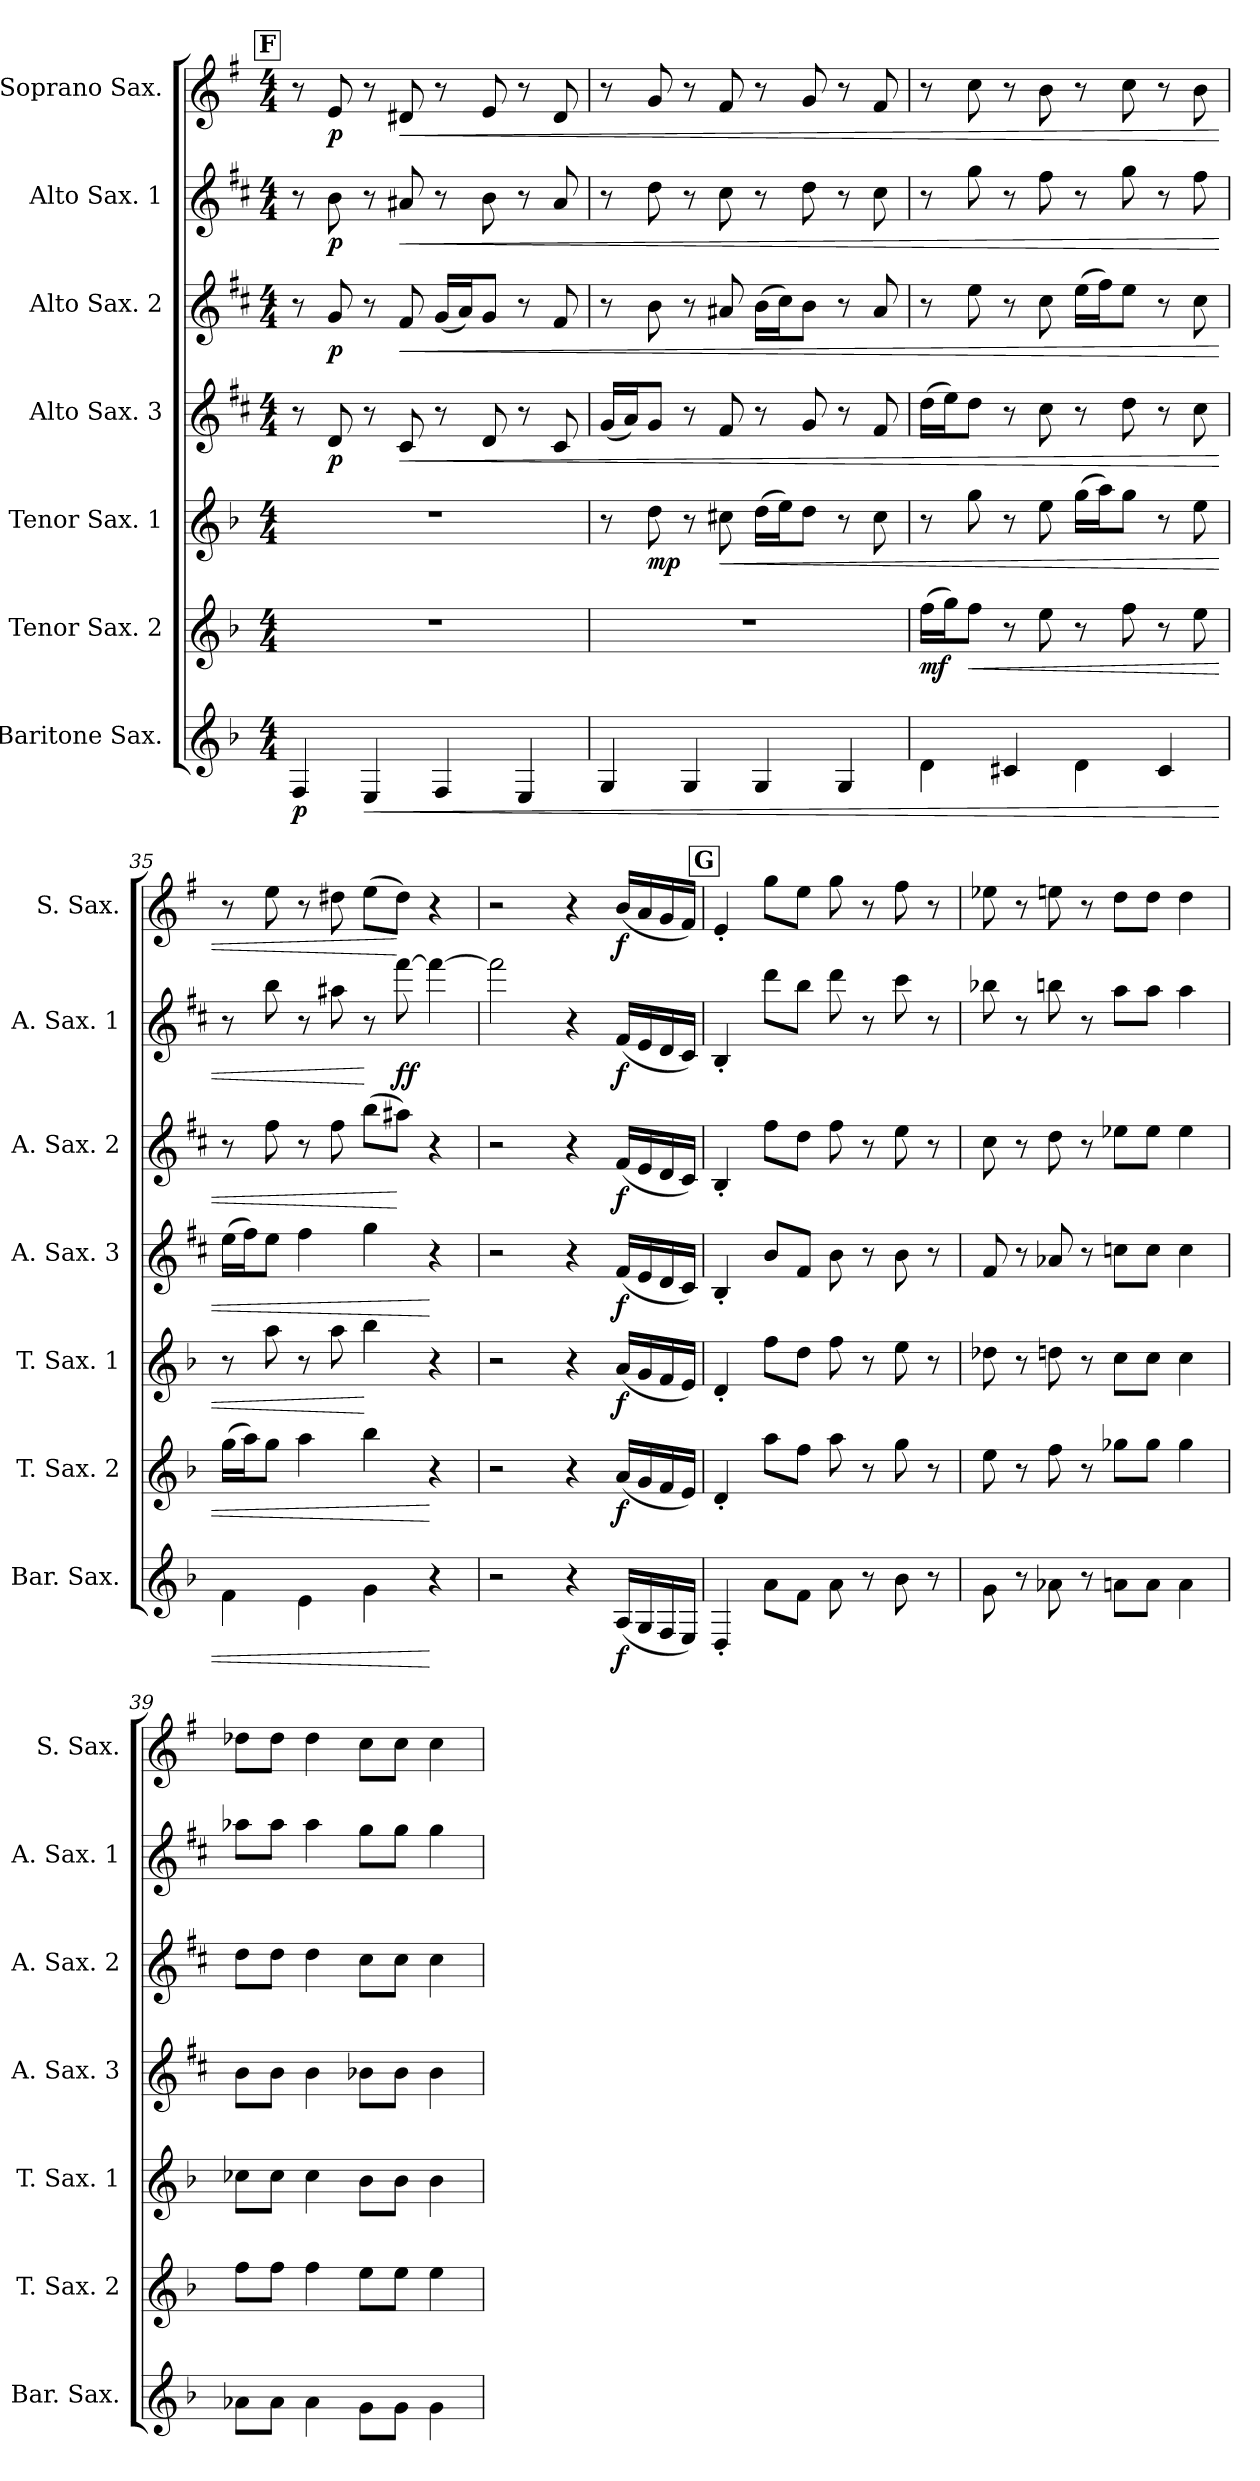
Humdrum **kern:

**kern	**dynam	**kern	**dynam	**kern	**dynam	**kern	**dynam	**kern	**dynam	**kern	**dynam	**kern	**dynam
*part7	*part7	*part6	*part6	*part5	*part5	*part4	*part4	*part3	*part3	*part2	*part2	*part1	*part1
*staff7	*staff7	*staff6	*staff6	*staff5	*staff5	*staff4	*staff4	*staff3	*staff3	*staff2	*staff2	*staff1	*staff1
*I"Baritone Sax.	*	*I"Tenor Sax. 2	*	*I"Tenor Sax. 1	*	*I"Alto Sax. 3	*	*I"Alto Sax. 2	*	*I"Alto Sax. 1	*	*I"Soprano Sax.	*
*I'Bar. Sax.	*	*I'T. Sax. 2	*	*I'T. Sax. 1	*	*I'A. Sax. 3	*	*I'A. Sax. 2	*	*I'A. Sax. 1	*	*I'S. Sax.	*
*clefG2	*	*clefG2	*	*clefG2	*	*clefG2	*	*clefG2	*	*clefG2	*	*clefG2	*
*ITrd12c21	*	*ITrd8c14	*	*ITrd8c14	*	*ITrd5c9	*	*ITrd5c9	*	*ITrd5c9	*	*ITrd1c2	*
*k[b-]	*	*k[b-]	*	*k[b-]	*	*k[b-]	*	*k[b-]	*	*k[b-]	*	*k[b-]	*
*M4/4	*	*M4/4	*	*M4/4	*	*M4/4	*	*M4/4	*	*M4/4	*	*M4/4	*
!!LO:REH:place=s1:a:B:fs=14:t=F
=32	=32	=32	=32	=32	=32	=32	=32	=32	=32	=32	=32	=32	=32
!	!LO:DY:b	!	!	!	!	!	!	!	!	!	!	!	!
4FF/	p	1r	.	1r	.	8r	.	8r	.	8r	.	8r	.
!	!	!	!	!	!	!	!LO:DY:b	!	!LO:DY:b	!	!LO:DY:b	!	!LO:DY:b
.	.	.	.	.	.	8F/	p	8B-/	p	8d\	p	8d/	p
!	!LO:HP:b	!	!	!	!	!	!	!	!	!	!	!	!
4EE/	<	.	.	.	.	8r	.	8r	.	8r	.	8r	.
!	!	!	!	!	!	!	!LO:HP:b	!	!LO:HP:b	!	!LO:HP:b	!	!LO:HP:b
.	.	.	.	.	.	8E/	<	8A/	<	8c#X/	<	8c#X/	<
4FF/	.	.	.	.	.	8r	.	(16B-/LL	.	8r	.	8r	.
.	.	.	.	.	.	.	.	16c/J)	.	.	.	.	.
.	.	.	.	.	.	8F/	.	8B-/J	.	8d\	.	8d/	.
4EE/	.	.	.	.	.	8r	.	8r	.	8r	.	8r	.
.	.	.	.	.	.	8E/	.	8A/	.	8c#/	.	8c#/	.
!!LO:LB:g=z
=33	=33	=33	=33	=33	=33	=33	=33	=33	=33	=33	=33	=33	=33
4GG/	.	1r	.	8r	.	(16B-/LL	.	8r	.	8r	.	8r	.
.	.	.	.	.	.	16c/J)	.	.	.	.	.	.	.
!	!	!	!	!	!LO:DY:b	!	!	!	!	!	!	!	!
.	.	.	.	8d\	mp	8B-/J	.	8d\	.	8f\	.	8f/	.
4GG/	.	.	.	8r	.	8r	.	8r	.	8r	.	8r	.
!	!	!	!	!	!LO:HP:b	!	!	!	!	!	!	!	!
.	.	.	.	8c#X\	<	8A/	.	8c#X/	.	8e\	.	8e/	.
4GG/	.	.	.	(16d\LL	.	8r	.	(16d\LL	.	8r	.	8r	.
.	.	.	.	16e\J)	.	.	.	16e\J)	.	.	.	.	.
.	.	.	.	8d\J	.	8B-/	.	8d\J	.	8f\	.	8f/	.
4GG/	.	.	.	8r	.	8r	.	8r	.	8r	.	8r	.
.	.	.	.	8c#\	.	8A/	.	8c#/	.	8e\	.	8e/	.
=34	=34	=34	=34	=34	=34	=34	=34	=34	=34	=34	=34	=34	=34
!	!	!	!LO:DY:b	!	!	!	!	!	!	!	!	!	!
4D\	.	(16f\LL	mf	8r	.	(16f\LL	.	8r	.	8r	.	8r	.
.	.	16g\J)	.	.	.	16g\J)	.	.	.	.	.	.	.
!	!	!	!LO:HP:b	!	!	!	!	!	!	!	!	!	!
.	.	8f\J	<	8g\	.	8f\J	.	8g\	.	8b-\	.	8b-\	.
4C#X/	.	8r	.	8r	.	8r	.	8r	.	8r	.	8r	.
.	.	8e\	.	8e\	.	8e\	.	8e\	.	8a\	.	8a\	.
4D\	.	8r	.	(16g\LL	.	8r	.	(16g\LL	.	8r	.	8r	.
.	.	.	.	16a\J)	.	.	.	16a\J)	.	.	.	.	.
.	.	8f\	.	8g\J	.	8f\	.	8g\J	.	8b-\	.	8b-\	.
4C#/	.	8r	.	8r	.	8r	.	8r	.	8r	.	8r	.
.	.	8e\	.	8e\	.	8e\	.	8e\	.	8a\	.	8a\	.
=35	=35	=35	=35	=35	=35	=35	=35	=35	=35	=35	=35	=35	=35
4F\	.	(16g\LL	.	8r	.	(16g\LL	.	8r	.	8r	.	8r	.
.	.	16a\J)	.	.	.	16a\J)	.	.	.	.	.	.	.
.	.	8g\J	.	8a\	.	8g\J	.	8a\	.	8dd\	.	8dd\	.
4E\	.	4a\	.	8r	.	4a\	.	8r	.	8r	.	8r	.
.	.	.	.	8a\	.	.	.	8a\	.	8cc#X\	.	8cc#X\	.
4G\	.	4b-\	.	4b-\	[	4b-\	.	(8dd\L	.	8r	[	(8dd\L	.
!	!	!	!	!	!	!	!	!	!	!	!LO:DY:b	!	!
.	.	.	.	.	.	.	.	8cc#X\J)	[	[8aa\	ff	8cc#\J)	[
4r	[	4r	[	4r	.	4r	[	4r	.	4aa\_	.	4r	.
=36	=36	=36	=36	=36	=36	=36	=36	=36	=36	=36	=36	=36	=36
2r	.	2r	.	2r	.	2r	.	2r	.	2aa\]	.	2r	.
4r	.	4r	.	4r	.	4r	.	4r	.	4r	.	4r	.
!	!LO:DY:b	!	!LO:DY:b	!	!LO:DY:b	!	!LO:DY:b	!	!LO:DY:b	!	!LO:DY:b	!	!LO:DY:b
(16AA/LL	f	(16A/LL	f	(16A/LL	f	(16A/LL	f	(16A/LL	f	(16A/LL	f	(16a/LL	f
16GG/	.	16G/	.	16G/	.	16G/	.	16G/	.	16G/	.	16g/	.
16FF/	.	16F/	.	16F/	.	16F/	.	16F/	.	16F/	.	16f/	.
16EE/JJ)	.	16E/JJ)	.	16E/JJ)	.	16E/JJ)	.	16E/JJ)	.	16E/JJ)	.	16e/JJ)	.
!!LO:PB:g=z
!!LO:REH:place=s1:a:B:fs=14:t=G
=37	=37	=37	=37	=37	=37	=37	=37	=37	=37	=37	=37	=37	=37
4DD'/	.	4D'/	.	4D'/	.	4D'/	.	4D'/	.	4D'/	.	4d'/	.
8A\L	.	8a\L	.	8f\L	.	8d/L	.	8a\L	.	8ff\L	.	8ff\L	.
8F\J	.	8f\J	.	8d\J	.	8A/J	.	8f\J	.	8dd\J	.	8dd\J	.
8A\	.	8a\	.	8f\	.	8d\	.	8a\	.	8ff\	.	8ff\	.
8r	.	8r	.	8r	.	8r	.	8r	.	8r	.	8r	.
8B-\	.	8g\	.	8e\	.	8d\	.	8g\	.	8ee\	.	8ee\	.
8r	.	8r	.	8r	.	8r	.	8r	.	8r	.	8r	.
=38	=38	=38	=38	=38	=38	=38	=38	=38	=38	=38	=38	=38	=38
8G\	.	8e\	.	8d-X\	.	8A/	.	8e\	.	8dd-X\	.	8dd-X\	.
8r	.	8r	.	8r	.	8r	.	8r	.	8r	.	8r	.
8A-X\	.	8f\	.	8dn\	.	8c-X/	.	8f\	.	8ddn\	.	8ddn\	.
8r	.	8r	.	8r	.	8r	.	8r	.	8r	.	8r	.
8An\L	.	8g-X\L	.	8c\L	.	8e-X\L	.	8g-X\L	.	8cc\L	.	8cc\L	.
8A\J	.	8g-\J	.	8c\J	.	8e-\J	.	8g-\J	.	8cc\J	.	8cc\J	.
4A\	.	4g-\	.	4c\	.	4e-\	.	4g-\	.	4cc\	.	4cc\	.
=39	=39	=39	=39	=39	=39	=39	=39	=39	=39	=39	=39	=39	=39
8A-X\L	.	8f\L	.	8c-X\L	.	8d\L	.	8f\L	.	8cc-X\L	.	8cc-X\L	.
8A-\J	.	8f\J	.	8c-\J	.	8d\J	.	8f\J	.	8cc-\J	.	8cc-\J	.
4A-\	.	4f\	.	4c-\	.	4d\	.	4f\	.	4cc-\	.	4cc-\	.
8G\L	.	8e\L	.	8B-\L	.	8d-X\L	.	8e\L	.	8b-\L	.	8b-\L	.
8G\J	.	8e\J	.	8B-\J	.	8d-\J	.	8e\J	.	8b-\J	.	8b-\J	.
4G\	.	4e\	.	4B-\	.	4d-\	.	4e\	.	4b-\	.	4b-\	.
=	=	=	=	=	=	=	=	=	=	=	=	=	=
*-	*-	*-	*-	*-	*-	*-	*-	*-	*-	*-	*-	*-	*-
